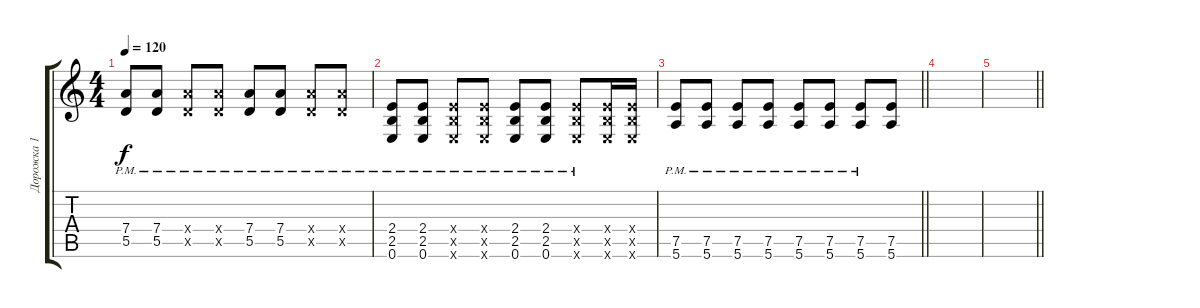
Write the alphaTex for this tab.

\track ("Дорожка 1" "Дорожка 1") {instrument overdrivenguitar}
\staff {score tabs}
\tuning (E4 B3 G3 D3 A2 E2) {hide}
\ts (4 4)
\tempo 120
\clef g2
\ks c
(7.4{pm} 5.5).8{dy f} (7.4{pm} 5.5).8 (7.4{pm x} 5.5{x}).8 (7.4{pm x} 5.5{x}).8 (7.4{pm} 5.5).8 (7.4{pm} 5.5).8 (7.4{pm x} 5.5{x}).8 (7.4{pm x} 5.5{x}).8 |
(2.4{pm} 2.5 0.6).8 (2.4{pm} 2.5 0.6).8 (2.4{pm x} 2.5{x} 0.6{x}).8 (2.4{pm x} 2.5{x} 0.6{x}).8 (2.4{pm} 2.5 0.6).8 (2.4{pm} 2.5 0.6).8 (2.4{pm x} 2.5{x} 0.6{x}).8 (2.4{x} 2.5{x} 0.6{x}).16 (2.4{x} 2.5{x} 0.6{x}).16 |
\barLineRight lightlight
(7.5{pm} 5.6).8 (7.5{pm} 5.6).8 (7.5{pm} 5.6).8 (7.5{pm} 5.6).8 (7.5{pm} 5.6).8 (7.5{pm} 5.6).8 (7.5{pm} 5.6).8 (7.5 5.6).8 |
|
\barLineRight lightlight
